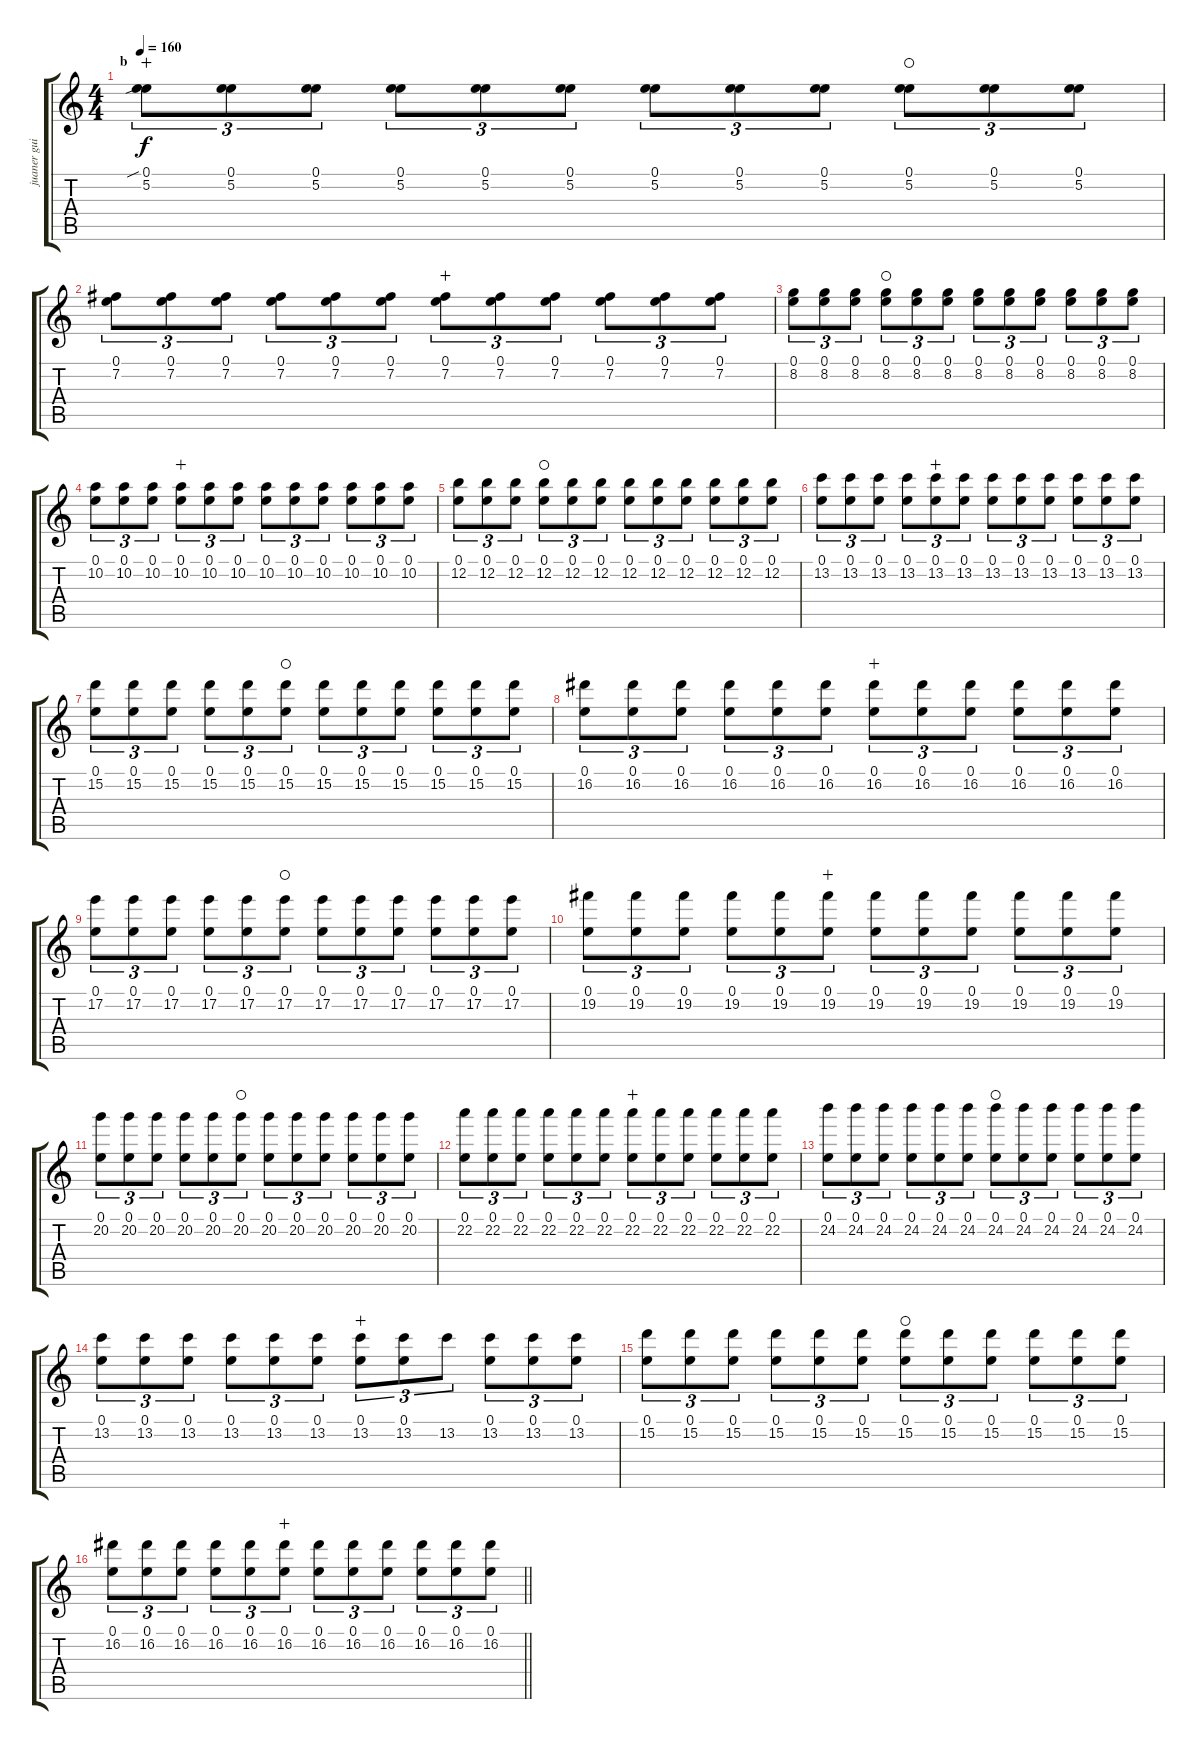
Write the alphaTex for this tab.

\track ("juaner guitar 1" "juaner gui") {instrument distortionguitar}
\staff {score tabs}
\tuning (E4 B3 G3 D3 A2 E2) {hide}
\ts (4 4)
\section ("" "b")
\tempo 160
\clef g2
\ks c
(0.1{sib} 5.2).8{tu (3 2) dy f wahc} (0.1 5.2).8{tu (3 2)} (0.1 5.2).8{tu (3 2)} (0.1 5.2).8{tu (3 2)} (0.1 5.2).8{tu (3 2)} (0.1 5.2).8{tu (3 2)} (0.1 5.2).8{tu (3 2)} (0.1 5.2).8{tu (3 2)} (0.1 5.2).8{tu (3 2)} (0.1 5.2).8{tu (3 2) waho} (0.1 5.2).8{tu (3 2)} (0.1 5.2).8{tu (3 2)} |
(0.1 7.2).8{tu (3 2)} (0.1 7.2).8{tu (3 2)} (0.1 7.2).8{tu (3 2)} (0.1 7.2).8{tu (3 2)} (0.1 7.2).8{tu (3 2)} (0.1 7.2).8{tu (3 2)} (0.1 7.2).8{tu (3 2) wahc} (0.1 7.2).8{tu (3 2)} (0.1 7.2).8{tu (3 2)} (0.1 7.2).8{tu (3 2)} (0.1 7.2).8{tu (3 2)} (0.1 7.2).8{tu (3 2)} |
(0.1 8.2).8{tu (3 2)} (0.1 8.2).8{tu (3 2)} (0.1 8.2).8{tu (3 2)} (0.1 8.2).8{tu (3 2) waho} (0.1 8.2).8{tu (3 2)} (0.1 8.2).8{tu (3 2)} (0.1 8.2).8{tu (3 2)} (0.1 8.2).8{tu (3 2)} (0.1 8.2).8{tu (3 2)} (0.1 8.2).8{tu (3 2)} (0.1 8.2).8{tu (3 2)} (0.1 8.2).8{tu (3 2)} |
(0.1 10.2).8{tu (3 2)} (0.1 10.2).8{tu (3 2)} (0.1 10.2).8{tu (3 2)} (0.1 10.2).8{tu (3 2) wahc} (0.1 10.2).8{tu (3 2)} (0.1 10.2).8{tu (3 2)} (0.1 10.2).8{tu (3 2)} (0.1 10.2).8{tu (3 2)} (0.1 10.2).8{tu (3 2)} (0.1 10.2).8{tu (3 2)} (0.1 10.2).8{tu (3 2)} (0.1 10.2).8{tu (3 2)} |
(0.1 12.2).8{tu (3 2)} (0.1 12.2).8{tu (3 2)} (0.1 12.2).8{tu (3 2)} (0.1 12.2).8{tu (3 2) waho} (0.1 12.2).8{tu (3 2)} (0.1 12.2).8{tu (3 2)} (0.1 12.2).8{tu (3 2)} (0.1 12.2).8{tu (3 2)} (0.1 12.2).8{tu (3 2)} (0.1 12.2).8{tu (3 2)} (0.1 12.2).8{tu (3 2)} (0.1 12.2).8{tu (3 2)} |
(0.1 13.2).8{tu (3 2)} (0.1 13.2).8{tu (3 2)} (0.1 13.2).8{tu (3 2)} (0.1 13.2).8{tu (3 2)} (0.1 13.2).8{tu (3 2) wahc} (0.1 13.2).8{tu (3 2)} (0.1 13.2).8{tu (3 2)} (0.1 13.2).8{tu (3 2)} (0.1 13.2).8{tu (3 2)} (0.1 13.2).8{tu (3 2)} (0.1 13.2).8{tu (3 2)} (0.1 13.2).8{tu (3 2)} |
(0.1 15.2).8{tu (3 2)} (0.1 15.2).8{tu (3 2)} (0.1 15.2).8{tu (3 2)} (0.1 15.2).8{tu (3 2)} (0.1 15.2).8{tu (3 2)} (0.1 15.2).8{tu (3 2) waho} (0.1 15.2).8{tu (3 2)} (0.1 15.2).8{tu (3 2)} (0.1 15.2).8{tu (3 2)} (0.1 15.2).8{tu (3 2)} (0.1 15.2).8{tu (3 2)} (0.1 15.2).8{tu (3 2)} |
(0.1 16.2).8{tu (3 2)} (0.1 16.2).8{tu (3 2)} (0.1 16.2).8{tu (3 2)} (0.1 16.2).8{tu (3 2)} (0.1 16.2).8{tu (3 2)} (0.1 16.2).8{tu (3 2)} (0.1 16.2).8{tu (3 2) wahc} (0.1 16.2).8{tu (3 2)} (0.1 16.2).8{tu (3 2)} (0.1 16.2).8{tu (3 2)} (0.1 16.2).8{tu (3 2)} (0.1 16.2).8{tu (3 2)} |
(0.1 17.2).8{tu (3 2)} (0.1 17.2).8{tu (3 2)} (0.1 17.2).8{tu (3 2)} (0.1 17.2).8{tu (3 2)} (0.1 17.2).8{tu (3 2)} (0.1 17.2).8{tu (3 2) waho} (0.1 17.2).8{tu (3 2)} (0.1 17.2).8{tu (3 2)} (0.1 17.2).8{tu (3 2)} (0.1 17.2).8{tu (3 2)} (0.1 17.2).8{tu (3 2)} (0.1 17.2).8{tu (3 2)} |
(0.1 19.2).8{tu (3 2)} (0.1 19.2).8{tu (3 2)} (0.1 19.2).8{tu (3 2)} (0.1 19.2).8{tu (3 2)} (0.1 19.2).8{tu (3 2)} (0.1 19.2).8{tu (3 2) wahc} (0.1 19.2).8{tu (3 2)} (0.1 19.2).8{tu (3 2)} (0.1 19.2).8{tu (3 2)} (0.1 19.2).8{tu (3 2)} (0.1 19.2).8{tu (3 2)} (0.1 19.2).8{tu (3 2)} |
(0.1 20.2).8{tu (3 2)} (0.1 20.2).8{tu (3 2)} (0.1 20.2).8{tu (3 2)} (0.1 20.2).8{tu (3 2)} (0.1 20.2).8{tu (3 2)} (0.1 20.2).8{tu (3 2) waho} (0.1 20.2).8{tu (3 2)} (0.1 20.2).8{tu (3 2)} (0.1 20.2).8{tu (3 2)} (0.1 20.2).8{tu (3 2)} (0.1 20.2).8{tu (3 2)} (0.1 20.2).8{tu (3 2)} |
(0.1 22.2).8{tu (3 2)} (0.1 22.2).8{tu (3 2)} (0.1 22.2).8{tu (3 2)} (0.1 22.2).8{tu (3 2)} (0.1 22.2).8{tu (3 2)} (0.1 22.2).8{tu (3 2)} (0.1 22.2).8{tu (3 2) wahc} (0.1 22.2).8{tu (3 2)} (0.1 22.2).8{tu (3 2)} (0.1 22.2).8{tu (3 2)} (0.1 22.2).8{tu (3 2)} (0.1 22.2).8{tu (3 2)} |
(0.1 24.2).8{tu (3 2)} (0.1 24.2).8{tu (3 2)} (0.1 24.2).8{tu (3 2)} (0.1 24.2).8{tu (3 2)} (0.1 24.2).8{tu (3 2)} (0.1 24.2).8{tu (3 2)} (0.1 24.2).8{tu (3 2) waho} (0.1 24.2).8{tu (3 2)} (0.1 24.2).8{tu (3 2)} (0.1 24.2).8{tu (3 2)} (0.1 24.2).8{tu (3 2)} (0.1 24.2).8{tu (3 2)} |
(0.1 13.2).8{tu (3 2)} (0.1 13.2).8{tu (3 2)} (0.1 13.2).8{tu (3 2)} (0.1 13.2).8{tu (3 2)} (0.1 13.2).8{tu (3 2)} (0.1 13.2).8{tu (3 2)} (0.1 13.2).8{tu (3 2) wahc} (0.1 13.2).8{tu (3 2)} 13.2.8{tu (3 2)} (0.1 13.2).8{tu (3 2)} (0.1 13.2).8{tu (3 2)} (0.1 13.2).8{tu (3 2)} |
(0.1 15.2).8{tu (3 2)} (0.1 15.2).8{tu (3 2)} (0.1 15.2).8{tu (3 2)} (0.1 15.2).8{tu (3 2)} (0.1 15.2).8{tu (3 2)} (0.1 15.2).8{tu (3 2)} (0.1 15.2).8{tu (3 2) waho} (0.1 15.2).8{tu (3 2)} (0.1 15.2).8{tu (3 2)} (0.1 15.2).8{tu (3 2)} (0.1 15.2).8{tu (3 2)} (0.1 15.2).8{tu (3 2)} |
\barLineRight lightlight
(0.1 16.2).8{tu (3 2)} (0.1 16.2).8{tu (3 2)} (0.1 16.2).8{tu (3 2)} (0.1 16.2).8{tu (3 2)} (0.1 16.2).8{tu (3 2)} (0.1 16.2).8{tu (3 2) wahc} (0.1 16.2).8{tu (3 2)} (0.1 16.2).8{tu (3 2)} (0.1 16.2).8{tu (3 2)} (0.1 16.2).8{tu (3 2)} (0.1 16.2).8{tu (3 2)} (0.1 16.2).8{tu (3 2)}
